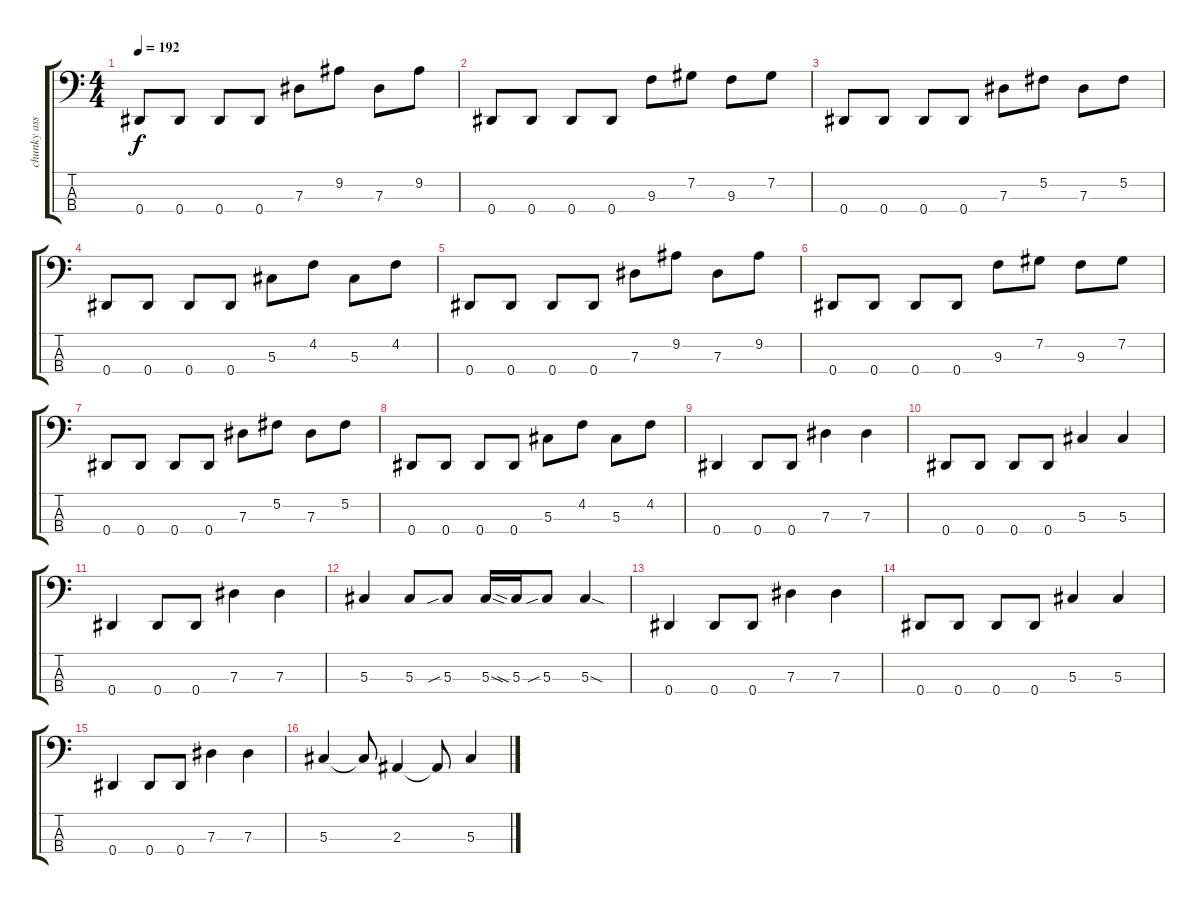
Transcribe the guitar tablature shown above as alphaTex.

\track ("chunky ass bass" "chunky ass") {instrument electricbasspick}
\staff {score tabs}
\tuning (Gb2 Db2 Ab1 Eb1) {hide}
\ts (4 4)
\tempo 192
\clef f4
\ks c
0.4.8{dy f} 0.4.8 0.4.8 0.4.8 7.3.8 9.2.8 7.3.8 9.2.8 |
0.4.8 0.4.8 0.4.8 0.4.8 9.3.8 7.2.8 9.3.8 7.2.8 |
0.4.8 0.4.8 0.4.8 0.4.8 7.3.8 5.2.8 7.3.8 5.2.8 |
0.4.8 0.4.8 0.4.8 0.4.8 5.3.8 4.2.8 5.3.8 4.2.8 |
0.4.8 0.4.8 0.4.8 0.4.8 7.3.8 9.2.8 7.3.8 9.2.8 |
0.4.8 0.4.8 0.4.8 0.4.8 9.3.8 7.2.8 9.3.8 7.2.8 |
0.4.8 0.4.8 0.4.8 0.4.8 7.3.8 5.2.8 7.3.8 5.2.8 |
0.4.8 0.4.8 0.4.8 0.4.8 5.3.8 4.2.8 5.3.8 4.2.8 |
0.4.4 0.4.8 0.4.8 7.3.4 7.3.4 |
0.4.8 0.4.8 0.4.8 0.4.8 5.3.4 5.3.4 |
0.4.4 0.4.8 0.4.8 7.3.4 7.3.4 |
5.3.4 5.3.8 5.3{sib}.8 5.3{sod}.16 5.3{sia}.16 5.3{sib}.8 5.3{sod}.4 |
0.4.4 0.4.8 0.4.8 7.3.4 7.3.4 |
0.4.8 0.4.8 0.4.8 0.4.8 5.3.4 5.3.4 |
0.4.4 0.4.8 0.4.8 7.3.4 7.3.4 |
5.3.4 5.3{t}.8 2.3.4 2.3{t}.8 5.3.4
